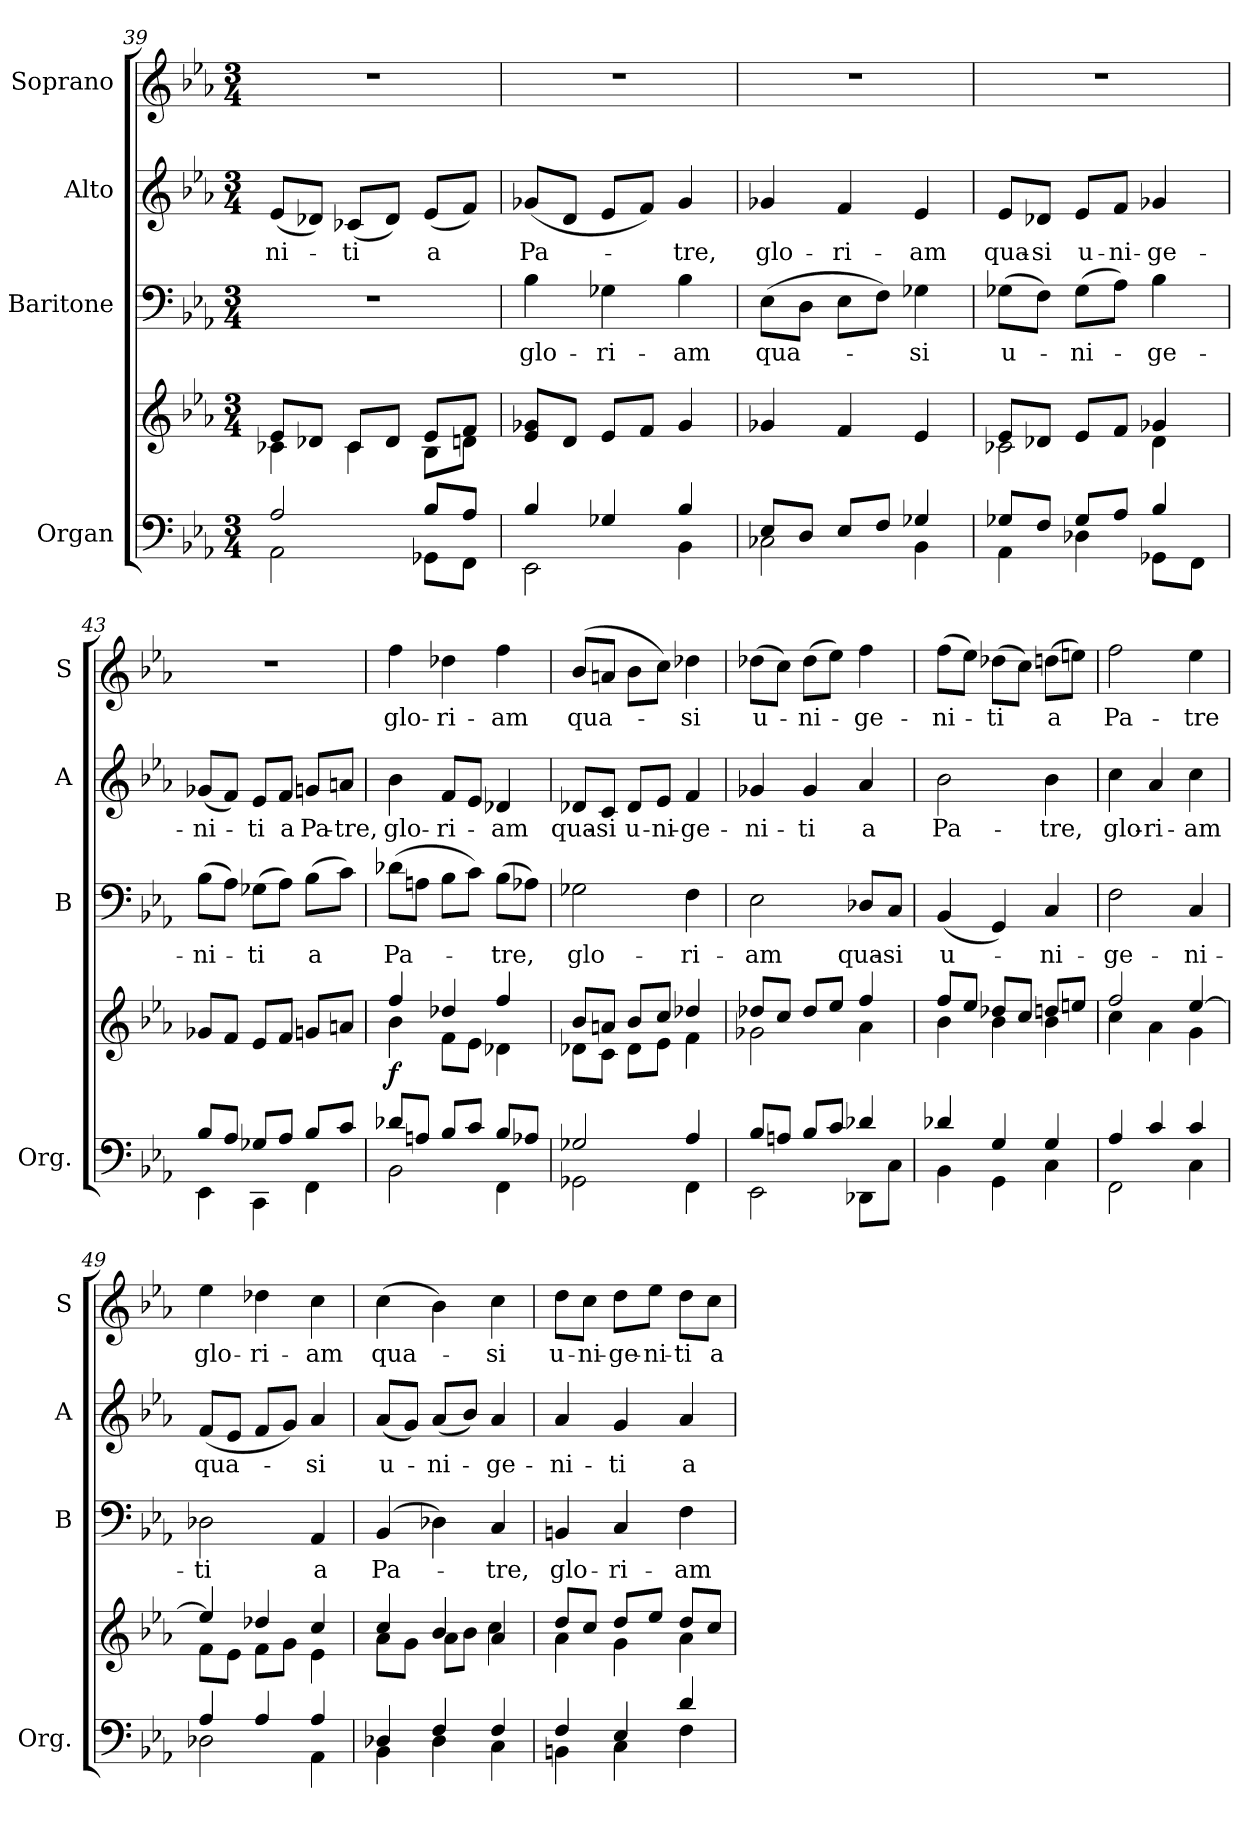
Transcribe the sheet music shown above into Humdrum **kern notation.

**kern	**kern	**dynam	**kern	**text	**kern	**text	**kern	**text
*part4	*part4	*part4	*part3	*part3	*part2	*part2	*part1	*part1
*staff5	*staff4	*staff4/5	*staff3	*staff3	*staff2	*staff2	*staff1	*staff1
*I"Organ	*	*	*I"Baritone	*	*I"Alto	*	*I"Soprano	*
*I'Org.	*	*	*I'B	*	*I'A	*	*I'S	*
*clefF4	*clefG2	*	*clefF4	*	*clefG2	*	*clefG2	*
*k[b-e-a-]	*k[b-e-a-]	*	*k[b-e-a-]	*	*k[b-e-a-]	*	*k[b-e-a-]	*
*c:	*c:	*	*c:	*	*c:	*	*c:	*
*M3/4	*M3/4	*	*M3/4	*	*M3/4	*	*M3/4	*
=39	=39	=39	=39	=39	=39	=39	=39	=39
*^	*^	*	*	*	*	*	*	*
!	!	!	!	!	!	!	!	!LO:LY:b	!	!
2A-/	2AA-\	8e-/L	4c-X\	.	2.r	.	(<8e-/L	-ni-	2.r	.
.	.	8d-X/J	.	.	.	.	8d-X/J)	.	.	.
!	!	!	!	!	!	!	!	!LO:LY:b	!	!
.	.	8c-/L	4c-\	.	.	.	(<8c-X/L	-ti	.	.
.	.	8d-/J	.	.	.	.	8d-/J)	.	.	.
!	!	!	!	!	!	!	!	!LO:LY:b	!	!
8B-/L	8GG-X\L	8e-/L	8B-\L	.	.	.	(<8e-/L	a	.	.
8A-/J	8FF\J	8f/J	8dn\J	.	.	.	8f/J)	.	.	.
!!LO:PB:g=z
=40	=40	=40	=40	=40	=40	=40	=40	=40	=40	=40
!	!	!	!	!	!	!LO:LY:b	!	!LO:LY:b	!	!
*	*	*v	*v	*	*	*	*	*	*	*
4B-/	2EE-\	8e-/ 8g-X/L	.	4B-\	glo-	(<8g-X/L	Pa-	2.r	.
.	.	8d/J	.	.	.	8d/J	.	.	.
!	!	!	!	!	!LO:LY:b	!	!	!	!
4G-X/	.	8e-/L	.	4G-X\	-ri-	8e-/L	.	.	.
.	.	8f/J	.	.	.	8f/J)	.	.	.
!	!	!	!	!	!LO:LY:b	!	!LO:LY:b	!	!
4B-/	4BB-\	4g-/	.	4B-\	-am	4g-/	-tre,	.	.
=41	=41	=41	=41	=41	=41	=41	=41	=41	=41
!	!	!	!	!	!LO:LY:b	!	!LO:LY:b	!	!
8E-/L	2C-X\	4g-X/	.	(>8E-\L	qua-	4g-X/	glo-	2.r	.
8D/J	.	.	.	8D\J	.	.	.	.	.
!	!	!	!	!	!	!	!LO:LY:b	!	!
8E-/L	.	4f/	.	8E-\L	.	4f/	-ri-	.	.
8F/J	.	.	.	8F\J)	.	.	.	.	.
!	!	!	!	!	!LO:LY:b	!	!LO:LY:b	!	!
4G-X/	4BB-\	4e-/	.	4G-X\	-si	4e-/	-am	.	.
=42	=42	=42	=42	=42	=42	=42	=42	=42	=42
*	*	*^	*	*	*	*	*	*	*
!	!	!	!	!	!	!LO:LY:b	!	!LO:LY:b	!	!
8G-X/L	4AA-\	8e-/L	2c-X\	.	(>8G-X\L	u-	8e-/L	qua-	2.r	.
!	!	!	!	!	!	!	!	!LO:LY:b	!	!
8F/J	.	8d-X/J	.	.	8F\J)	.	8d-X/J	-si	.	.
!	!	!	!	!	!	!LO:LY:b	!	!LO:LY:b	!	!
8G-/L	4D-X\	8e-/L	.	.	(>8G-\L	-ni-	8e-/L	u-	.	.
!	!	!	!	!	!	!	!	!LO:LY:b	!	!
8A-/J	.	8f/J	.	.	8A-\J)	.	8f/J	-ni-	.	.
!	!	!	!	!	!	!LO:LY:b	!	!LO:LY:b	!	!
4B-/	8GG-X\L	4g-X/	4d-\	.	4B-\	-ge-	4g-X/	-ge-	.	.
.	8FF\J	.	.	.	.	.	.	.	.	.
*	*	*v	*v	*	*	*	*	*	*	*
=43	=43	=43	=43	=43	=43	=43	=43	=43	=43
!	!	!	!	!	!LO:LY:b	!	!LO:LY:b	!	!
8B-/L	4EE-\	8g-X/L	.	(>8B-\L	-ni-	(<8g-X/L	-ni-	2.r	.
8A-/J	.	8f/J	.	8A-\J)	.	8f/J)	.	.	.
!	!	!	!	!	!LO:LY:b	!	!LO:LY:b	!	!
8G-X/L	4CC\	8e-/L	.	(>8G-X\L	-ti	8e-/L	-ti	.	.
!	!	!	!	!	!	!	!LO:LY:b	!	!
8A-/J	.	8f/J	.	8A-\J)	.	8f/J	a	.	.
!	!	!	!	!	!LO:LY:b	!	!LO:LY:b	!	!
8B-/L	4FF\	8gn/L	.	(>8B-\L	a	8gn/L	Pa-	.	.
!	!	!	!	!	!	!	!LO:LY:b	!	!
8c/J	.	8an/J	.	8c\J)	.	8an/J	-tre,	.	.
=44	=44	=44	=44	=44	=44	=44	=44	=44	=44
*	*	*^	*	*	*	*	*	*	*
!	!	!	!	!LO:DY:a=2	!	!LO:LY:b	!	!LO:LY:b	!	!LO:LY:b
8d-X/L	2BB-\	4ff/	4b-\	f	(>8d-X\L	Pa-	4b-\	glo-	4ff\	glo-
8An/J	.	.	.	.	8An\J	.	.	.	.	.
!	!	!	!	!	!	!	!	!LO:LY:b	!	!LO:LY:b
8B-/L	.	4dd-X/	8f\L	.	8B-\L	.	8f/L	-ri-	4dd-X\	-ri-
8c/J	.	.	8e-\J	.	8c\J)	.	8e-/J	.	.	.
!	!	!	!	!	!	!LO:LY:b	!	!LO:LY:b	!	!LO:LY:b
8B-/L	4FF\	4ff/	4d-X\	.	(>8B-\L	-tre,	4d-X/	-am	4ff\	-am
8A-X/J	.	.	.	.	8A-X\J)	.	.	.	.	.
!!LO:LB:g=z
=45	=45	=45	=45	=45	=45	=45	=45	=45	=45	=45
!	!	!	!	!	!	!LO:LY:b	!	!LO:LY:b	!	!LO:LY:b
2G-X/	2GG-X\	8b-/L	8d-X\L	.	2G-X\	glo-	8d-X/L	qua-	(>8b-/L	qua-
!	!	!	!	!	!	!	!	!LO:LY:b	!	!
.	.	8an/J	8c\J	.	.	.	8c/J	-si	8an/J	.
!	!	!	!	!	!	!	!	!LO:LY:b	!	!
.	.	8b-/L	8d-\L	.	.	.	8d-/L	u-	8b-\L	.
!	!	!	!	!	!	!	!	!LO:LY:b	!	!
.	.	8cc/J	8e-\J	.	.	.	8e-/J	-ni-	8cc\J)	.
!	!	!	!	!	!	!LO:LY:b	!	!LO:LY:b	!	!LO:LY:b
4A-/	4FF\	4dd-X/	4f\	.	4F\	-ri-	4f/	-ge-	4dd-X\	-si
=46	=46	=46	=46	=46	=46	=46	=46	=46	=46	=46
!	!	!	!	!	!	!LO:LY:b	!	!LO:LY:b	!	!LO:LY:b
8B-/L	2EE-\	8dd-X/L	2g-X\	.	2E-\	-am	4g-X/	-ni-	(>8dd-X\L	u-
8An/J	.	8cc/J	.	.	.	.	.	.	8cc\J)	.
!	!	!	!	!	!	!	!	!LO:LY:b	!	!LO:LY:b
8B-/L	.	8dd-/L	.	.	.	.	4g-/	-ti	(>8dd-\L	-ni-
8c/J	.	8ee-/J	.	.	.	.	.	.	8ee-\J)	.
!	!	!	!	!	!	!LO:LY:b	!	!LO:LY:b	!	!LO:LY:b
4d-X/	8DD-X\L	4ff/	4a-\	.	8D-X/L	qua-	4a-/	a	4ff\	-ge-
!	!	!	!	!	!	!LO:LY:b	!	!	!	!
.	8C\J	.	.	.	8C/J	-si	.	.	.	.
=47	=47	=47	=47	=47	=47	=47	=47	=47	=47	=47
!	!	!	!	!	!	!LO:LY:b	!	!LO:LY:b	!	!LO:LY:b
4d-X/	4BB-\	8ff/L	4b-\	.	(<4BB-/	u-	2b-\	Pa-	(>8ff\L	-ni-
.	.	8ee-/J	.	.	.	.	.	.	8ee-\J)	.
!	!	!	!	!	!	!	!	!	!	!LO:LY:b
4G/	4GG\	8dd-X/L	4b-\	.	4GG/)	.	.	.	(>8dd-X\L	-ti
.	.	8cc/J	.	.	.	.	.	.	8cc\J)	.
!	!	!	!	!	!	!LO:LY:b	!	!LO:LY:b	!	!LO:LY:b
4G/	4C\	8ddn/L	4b-\	.	4C/	-ni-	4b-\	-tre,	(>8ddn\L	a
.	.	8een/J	.	.	.	.	.	.	8een\J)	.
=48	=48	=48	=48	=48	=48	=48	=48	=48	=48	=48
!	!	!	!	!	!	!LO:LY:b	!	!LO:LY:b	!	!LO:LY:b
4A-/	2FF\	2ff/	4cc\	.	2F\	-ge-	4cc\	glo-	2ff\	Pa-
!	!	!	!	!	!	!	!	!LO:LY:b	!	!
4c/	.	.	4a-\	.	.	.	4a-/	-ri-	.	.
!	!	!	!	!	!	!LO:LY:b	!	!LO:LY:b	!	!LO:LY:b
4c/	4C\	[>4ee-/	4g\	.	4C/	-ni-	4cc\	-am	4ee-\	-tre
=49	=49	=49	=49	=49	=49	=49	=49	=49	=49	=49
!	!	!	!	!	!	!LO:LY:b	!	!LO:LY:b	!	!LO:LY:b
4A-/	2D-X\	4ee-/]	8f\L	.	2D-X\	-ti	(<8f/L	qua-	4ee-\	glo-
.	.	.	8e-\J	.	.	.	8e-/J	.	.	.
!	!	!	!	!	!	!	!	!	!	!LO:LY:b
4A-/	.	4dd-X/	8f\L	.	.	.	8f/L	.	4dd-X\	-ri-
.	.	.	8g\J	.	.	.	8g/J)	.	.	.
!	!	!	!	!	!	!LO:LY:b	!	!LO:LY:b	!	!LO:LY:b
4A-/	4AA-\	4cc/	4e-\	.	4AA-/	a	4a-/	-si	4cc\	-am
!!LO:PB:g=z
=50	=50	=50	=50	=50	=50	=50	=50	=50	=50	=50
!	!	!	!	!	!	!LO:LY:b	!	!LO:LY:b	!	!LO:LY:b
4D-X/	4BB-\	4cc/	8a-\L	.	(>4BB-/	Pa-	(<8a-/L	u-	(>4cc\	qua-
.	.	.	8g\J	.	.	.	8g/J)	.	.	.
!	!	!	!	!	!	!	!	!LO:LY:b	!	!
4F/	4D-\	4b-/	8a-\L	.	4D-X\)	.	(<8a-/L	-ni-	4b-\)	.
.	.	.	8b-\J	.	.	.	8b-/J)	.	.	.
!	!	!	!	!	!	!LO:LY:b	!	!LO:LY:b	!	!LO:LY:b
4F/	4C\	4a-/	4cc\	.	4C/	-tre,	4a-/	-ge-	4cc\	-si
=51	=51	=51	=51	=51	=51	=51	=51	=51	=51	=51
!	!	!	!	!	!	!LO:LY:b	!	!LO:LY:b	!	!LO:LY:b
4F/	4BBn\	8dd/L	4a-\	.	4BBn/	glo-	4a-/	-ni-	8dd\L	u-
!	!	!	!	!	!	!	!	!	!	!LO:LY:b
.	.	8cc/J	.	.	.	.	.	.	8cc\J	-ni-
!	!	!	!	!	!	!LO:LY:b	!	!LO:LY:b	!	!LO:LY:b
4E-/	4C\	8dd/L	4g\	.	4C/	-ri-	4g/	-ti	8dd\L	-ge-
!	!	!	!	!	!	!	!	!	!	!LO:LY:b
.	.	8ee-/J	.	.	.	.	.	.	8ee-\J	-ni-
!	!	!	!	!	!	!LO:LY:b	!	!LO:LY:b	!	!LO:LY:b
4d/	4F\	8dd/L	4a-\	.	4F\	-am	4a-/	a	8dd\L	-ti
!	!	!	!	!	!	!	!	!	!	!LO:LY:b
.	.	8cc/J	.	.	.	.	.	.	8cc\J	a
*v	*v	*	*	*	*	*	*	*	*	*
*	*v	*v	*	*	*	*	*	*	*
=	=	=	=	=	=	=	=	=
*-	*-	*-	*-	*-	*-	*-	*-	*-
